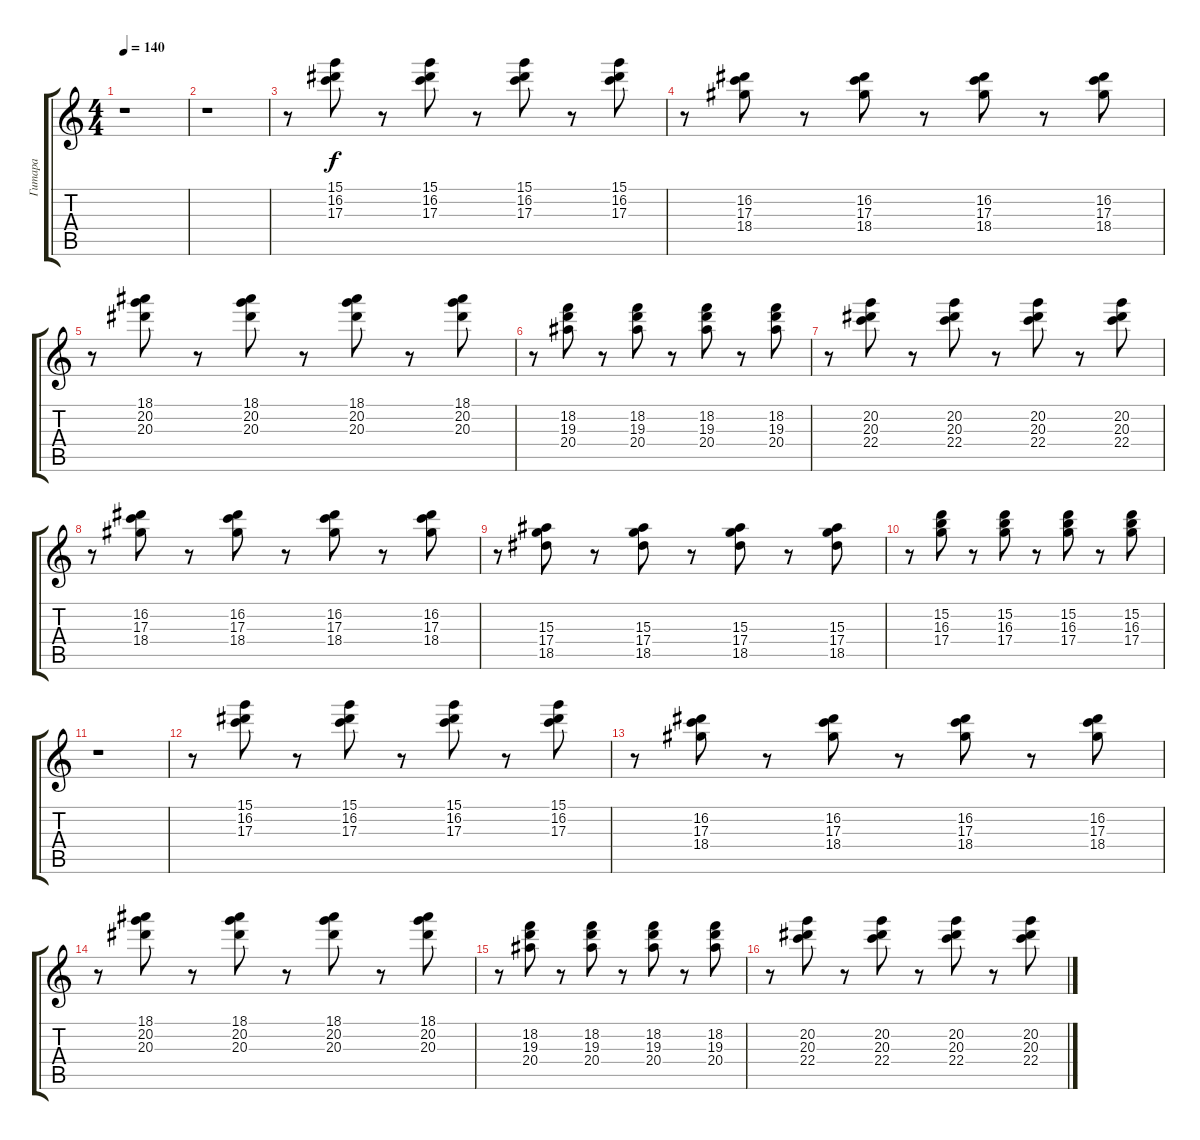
\track ("Гитара" "Гитара") {instrument acousticguitarsteel}
\staff {score tabs}
\tuning (E4 B3 G3 D3 A2 E2) {hide}
\ts (4 4)
\tempo 140
\clef g2
\ks c
r.1{dy f} |
r.1 |
r.8 (15.1 16.2 17.3).8 r.8 (15.1 16.2 17.3).8 r.8 (15.1 16.2 17.3).8 r.8 (15.1 16.2 17.3).8 |
r.8 (16.2 17.3 18.4).8 r.8 (16.2 17.3 18.4).8 r.8 (16.2 17.3 18.4).8 r.8 (16.2 17.3 18.4).8 |
r.8 (18.1 20.2 20.3).8 r.8 (18.1 20.2 20.3).8 r.8 (18.1 20.2 20.3).8 r.8 (18.1 20.2 20.3).8 |
r.8 (18.2 19.3 20.4).8 r.8 (18.2 19.3 20.4).8 r.8 (18.2 19.3 20.4).8 r.8 (18.2 19.3 20.4).8 |
r.8 (20.2 20.3 22.4).8 r.8 (20.2 20.3 22.4).8 r.8 (20.2 20.3 22.4).8 r.8 (20.2 20.3 22.4).8 |
r.8 (16.2 17.3 18.4).8 r.8 (16.2 17.3 18.4).8 r.8 (16.2 17.3 18.4).8 r.8 (16.2 17.3 18.4).8 |
r.8 (15.3 17.4 18.5).8 r.8 (15.3 17.4 18.5).8 r.8 (15.3 17.4 18.5).8 r.8 (15.3 17.4 18.5).8 |
r.8 (15.2 16.3 17.4).8 r.8 (15.2 16.3 17.4).8 r.8 (15.2 16.3 17.4).8 r.8 (15.2 16.3 17.4).8 |
r.1 |
r.8 (15.1 16.2 17.3).8 r.8 (15.1 16.2 17.3).8 r.8 (15.1 16.2 17.3).8 r.8 (15.1 16.2 17.3).8 |
r.8 (16.2 17.3 18.4).8 r.8 (16.2 17.3 18.4).8 r.8 (16.2 17.3 18.4).8 r.8 (16.2 17.3 18.4).8 |
r.8 (18.1 20.2 20.3).8 r.8 (18.1 20.2 20.3).8 r.8 (18.1 20.2 20.3).8 r.8 (18.1 20.2 20.3).8 |
r.8 (18.2 19.3 20.4).8 r.8 (18.2 19.3 20.4).8 r.8 (18.2 19.3 20.4).8 r.8 (18.2 19.3 20.4).8 |
r.8 (20.2 20.3 22.4).8 r.8 (20.2 20.3 22.4).8 r.8 (20.2 20.3 22.4).8 r.8 (20.2 20.3 22.4).8
